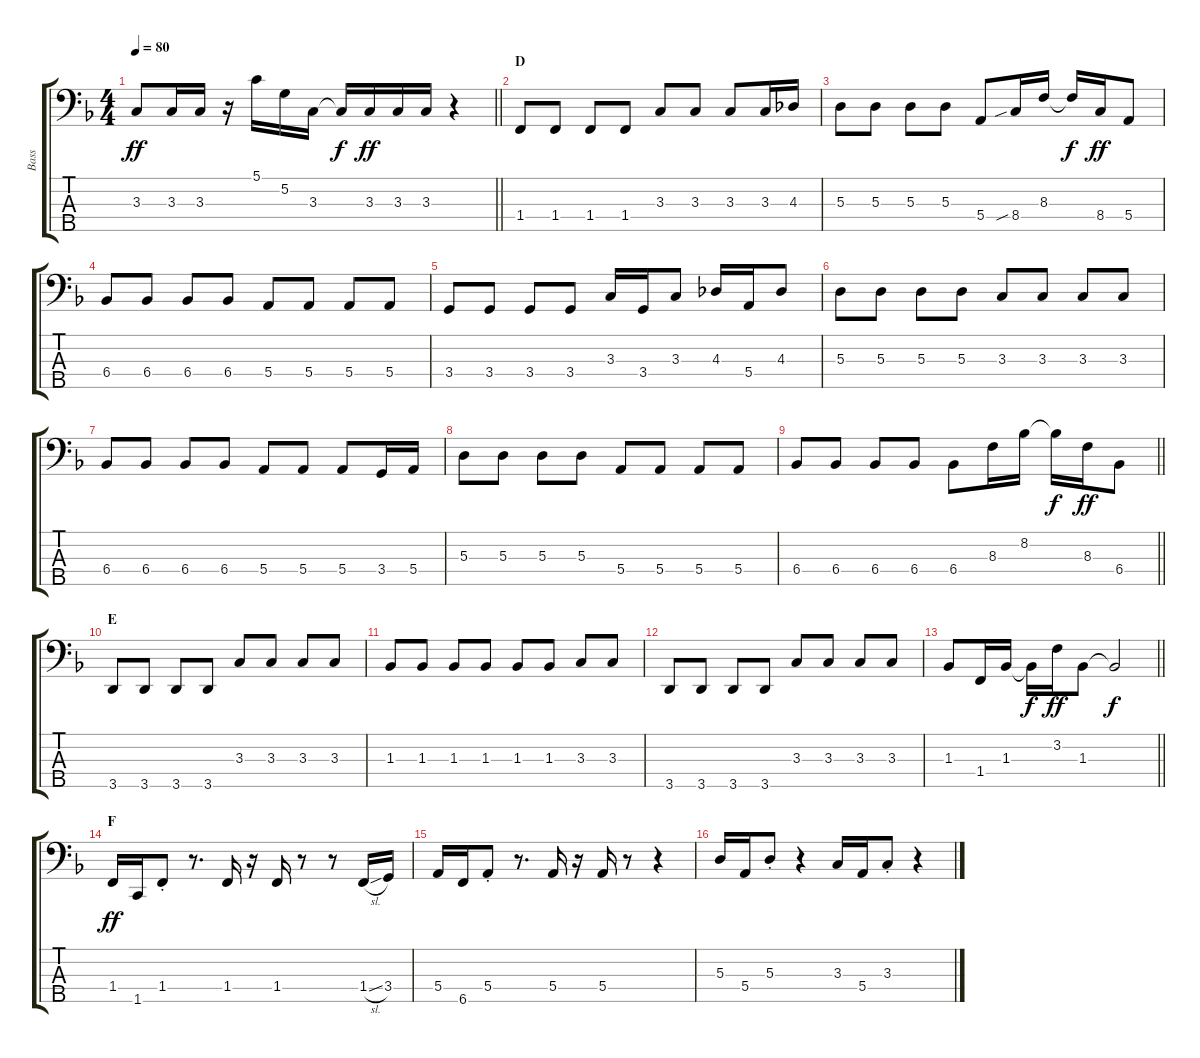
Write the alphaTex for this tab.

\track ("Bass" "Bass") {instrument electricbassfinger}
\staff {score tabs}
\tuning (G2 D2 A1 E1 B0) {hide}
\ts (4 4)
\tempo 80
\clef f4
\barLineRight lightlight
\ks f
3.3.8{dy ff} 3.3.16 3.3.16 r.16 5.1.16 5.2.16 3.3.16 3.3{t}.16{dy f} 3.3.16{dy ff} 3.3.16 3.3.16 r.4 |
\section ("" "D")
1.4.8 1.4.8 1.4.8 1.4.8 3.3.8 3.3.8 3.3.8 3.3.16 4.3.16 |
5.3.8 5.3.8 5.3.8 5.3.8 5.4.8 8.4{sib}.16 8.3.16 8.3{t}.16{dy f} 8.4.16{dy ff} 5.4.8 |
6.4.8 6.4.8 6.4.8 6.4.8 5.4.8 5.4.8 5.4.8 5.4.8 |
3.4.8 3.4.8 3.4.8 3.4.8 3.3.16 3.4.16 3.3.8 4.3.16 5.4.16 4.3.8 |
5.3.8 5.3.8 5.3.8 5.3.8 3.3.8 3.3.8 3.3.8 3.3.8 |
6.4.8 6.4.8 6.4.8 6.4.8 5.4.8 5.4.8 5.4.8 3.4.16 5.4.16 |
5.3.8 5.3.8 5.3.8 5.3.8 5.4.8 5.4.8 5.4.8 5.4.8 |
\barLineRight lightlight
6.4.8 6.4.8 6.4.8 6.4.8 6.4.8 8.3.16 8.2.16 8.2{t}.16{dy f} 8.3.16{dy ff} 6.4.8 |
\section ("" "E")
3.5.8 3.5.8 3.5.8 3.5.8 3.3.8 3.3.8 3.3.8 3.3.8 |
1.3.8 1.3.8 1.3.8 1.3.8 1.3.8 1.3.8 3.3.8 3.3.8 |
3.5.8 3.5.8 3.5.8 3.5.8 3.3.8 3.3.8 3.3.8 3.3.8 |
\barLineRight lightlight
1.3.8 1.4.16 1.3.16 1.3{t}.16{dy f} 3.2.16{dy ff} 1.3.8 1.3{t}.2{dy f} |
\section ("" "F")
1.4.16{dy ff} 1.5.16 1.4{st}.8 r.8{d} 1.4.16 r.16 1.4.16 r.8 r.8 1.4{sl}.16 3.4.16 |
5.4.16 6.5.16 5.4{st}.8 r.8{d} 5.4.16 r.16 5.4.16 r.8 r.4 |
5.3.16 5.4.16 5.3{st}.8 r.4 3.3.16 5.4.16 3.3{st}.8 r.4
